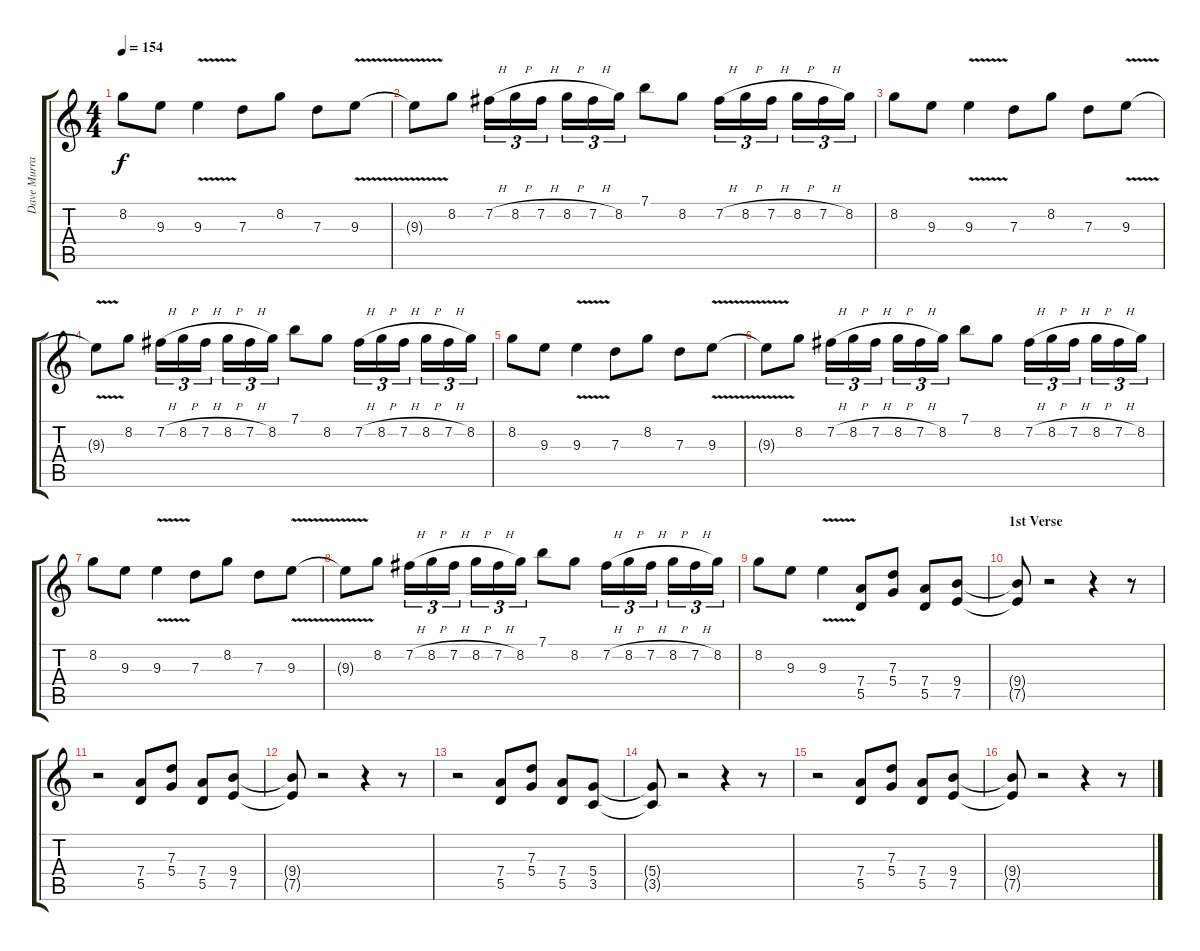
\track ("Dave Murray's Guitar" "Dave Murra") {instrument distortionguitar}
\staff {score tabs}
\tuning (E4 B3 G3 D3 A2 E2) {hide}
\ts (4 4)
\tempo 154
\clef g2
\ks c
8.2.8{dy f} 9.3.8 9.3{v}.4 7.3.8 8.2.8 7.3.8 9.3{v}.8 |
9.3{t}.8 8.2.8 7.2{h}.16{tu (3 2)} 8.2{h}.16{tu (3 2)} 7.2{h}.16{tu (3 2)} 8.2{h}.16{tu (3 2)} 7.2{h}.16{tu (3 2)} 8.2.16{tu (3 2)} 7.1.8 8.2.8 7.2{h}.16{tu (3 2)} 8.2{h}.16{tu (3 2)} 7.2{h}.16{tu (3 2)} 8.2{h}.16{tu (3 2)} 7.2{h}.16{tu (3 2)} 8.2.16{tu (3 2)} |
8.2.8 9.3.8 9.3{v}.4 7.3.8 8.2.8 7.3.8 9.3{v}.8 |
9.3{t}.8 8.2.8 7.2{h}.16{tu (3 2)} 8.2{h}.16{tu (3 2)} 7.2{h}.16{tu (3 2)} 8.2{h}.16{tu (3 2)} 7.2{h}.16{tu (3 2)} 8.2.16{tu (3 2)} 7.1.8 8.2.8 7.2{h}.16{tu (3 2)} 8.2{h}.16{tu (3 2)} 7.2{h}.16{tu (3 2)} 8.2{h}.16{tu (3 2)} 7.2{h}.16{tu (3 2)} 8.2.16{tu (3 2)} |
8.2.8 9.3.8 9.3{v}.4 7.3.8 8.2.8 7.3.8 9.3{v}.8 |
9.3{t}.8 8.2.8 7.2{h}.16{tu (3 2)} 8.2{h}.16{tu (3 2)} 7.2{h}.16{tu (3 2)} 8.2{h}.16{tu (3 2)} 7.2{h}.16{tu (3 2)} 8.2.16{tu (3 2)} 7.1.8 8.2.8 7.2{h}.16{tu (3 2)} 8.2{h}.16{tu (3 2)} 7.2{h}.16{tu (3 2)} 8.2{h}.16{tu (3 2)} 7.2{h}.16{tu (3 2)} 8.2.16{tu (3 2)} |
8.2.8 9.3.8 9.3{v}.4 7.3.8 8.2.8 7.3.8 9.3{v}.8 |
9.3{t}.8 8.2.8 7.2{h}.16{tu (3 2)} 8.2{h}.16{tu (3 2)} 7.2{h}.16{tu (3 2)} 8.2{h}.16{tu (3 2)} 7.2{h}.16{tu (3 2)} 8.2.16{tu (3 2)} 7.1.8 8.2.8 7.2{h}.16{tu (3 2)} 8.2{h}.16{tu (3 2)} 7.2{h}.16{tu (3 2)} 8.2{h}.16{tu (3 2)} 7.2{h}.16{tu (3 2)} 8.2.16{tu (3 2)} |
8.2.8 9.3.8 9.3{v}.4 (7.4 5.5).8 (7.3 5.4).8 (7.4 5.5).8 (9.4 7.5).8 |
\section ("" "1st Verse")
(9.4{t} 7.5{t}).8 r.2 r.4 r.8 |
r.2 (7.4 5.5).8 (7.3 5.4).8 (7.4 5.5).8 (9.4 7.5).8 |
(9.4{t} 7.5{t}).8 r.2 r.4 r.8 |
r.2 (7.4 5.5).8 (7.3 5.4).8 (7.4 5.5).8 (5.4 3.5).8 |
(5.4{t} 3.5{t}).8 r.2 r.4 r.8 |
r.2 (7.4 5.5).8 (7.3 5.4).8 (7.4 5.5).8 (9.4 7.5).8 |
(9.4{t} 7.5{t}).8 r.2 r.4 r.8
